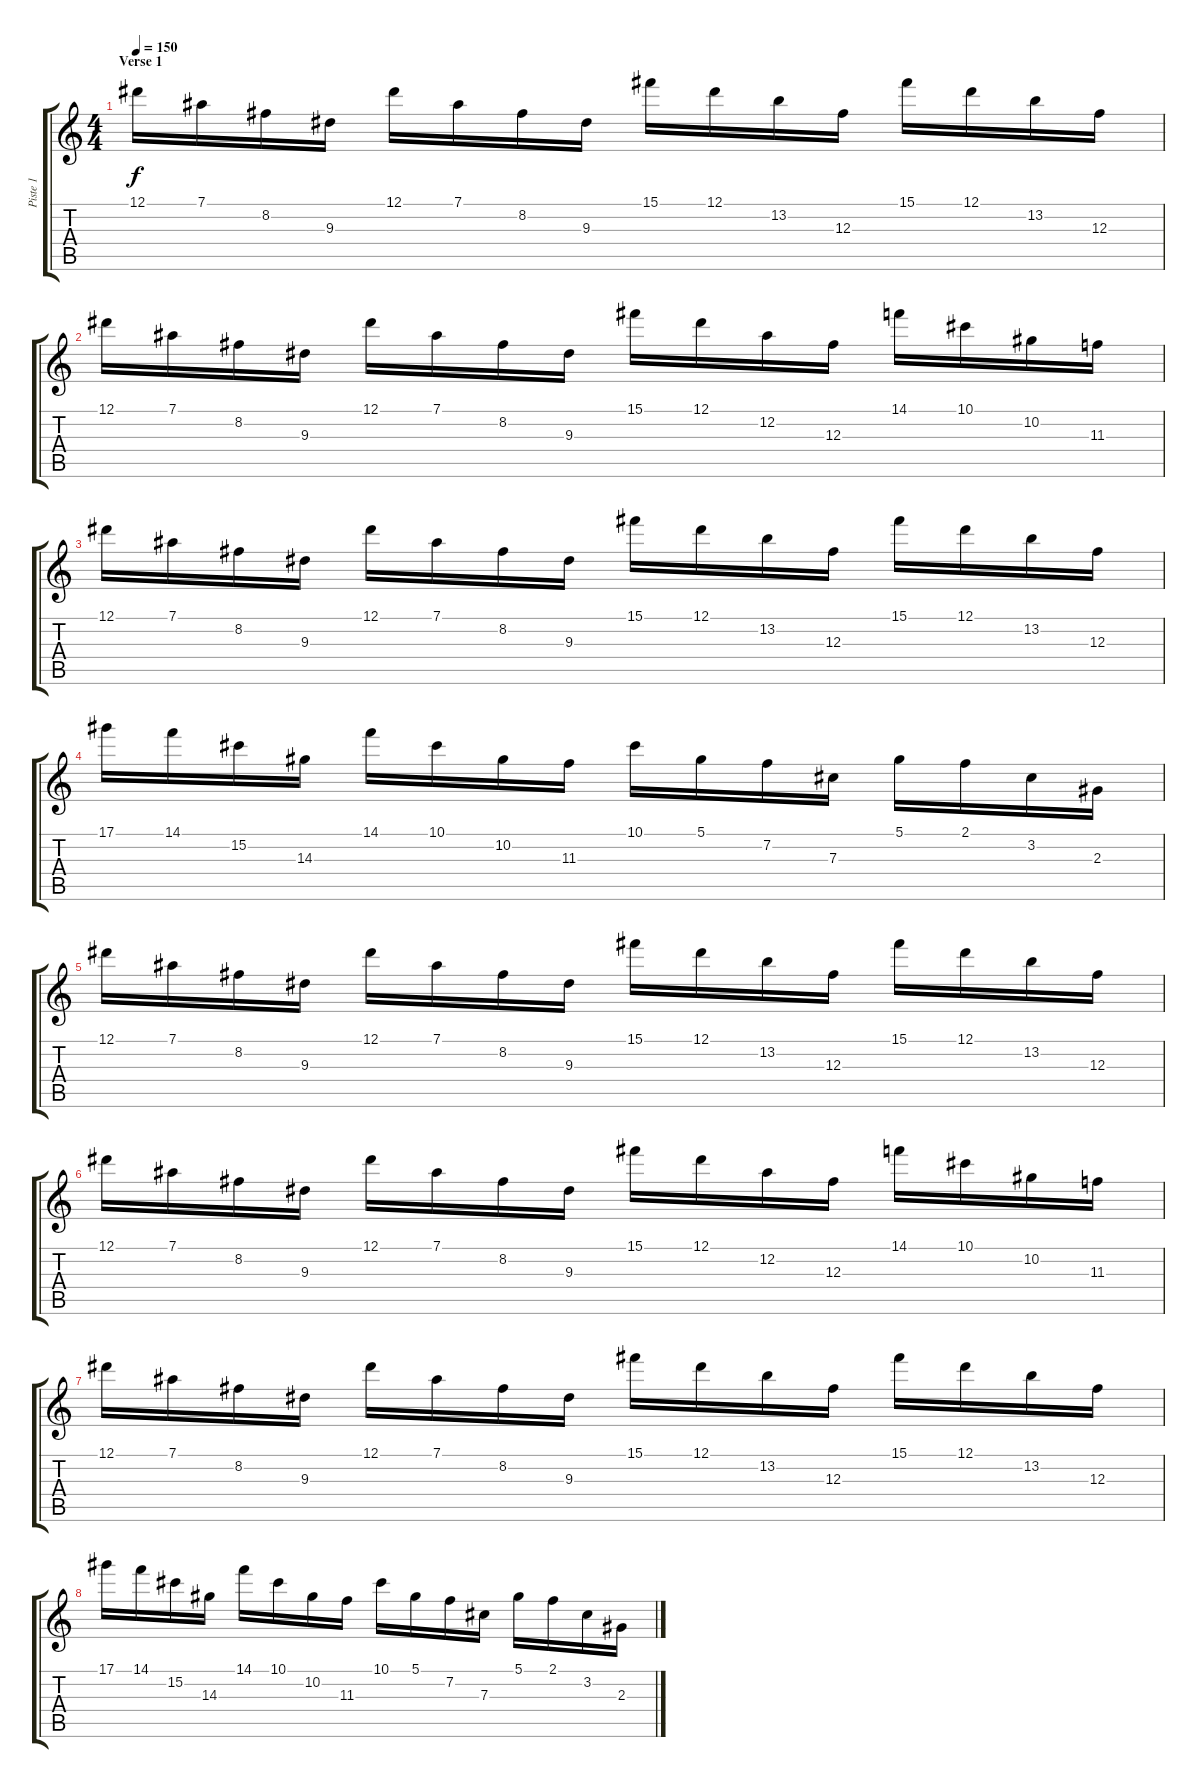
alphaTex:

\track ("Piste 1" "Piste 1") {instrument distortionguitar}
\staff {score tabs}
\tuning (Eb4 Bb3 Gb3 Db3 Ab2 Eb2) {hide}
\ts (4 4)
\section ("" "Verse 1")
\tempo 150
\clef g2
\ks c
12.1.16{dy f} 7.1.16 8.2.16 9.3.16 12.1.16 7.1.16 8.2.16 9.3.16 15.1.16 12.1.16 13.2.16 12.3.16 15.1.16 12.1.16 13.2.16 12.3.16 |
12.1.16 7.1.16 8.2.16 9.3.16 12.1.16 7.1.16 8.2.16 9.3.16 15.1.16 12.1.16 12.2.16 12.3.16 14.1.16 10.1.16 10.2.16 11.3.16 |
12.1.16 7.1.16 8.2.16 9.3.16 12.1.16 7.1.16 8.2.16 9.3.16 15.1.16 12.1.16 13.2.16 12.3.16 15.1.16 12.1.16 13.2.16 12.3.16 |
17.1.16 14.1.16 15.2.16 14.3.16 14.1.16 10.1.16 10.2.16 11.3.16 10.1.16 5.1.16 7.2.16 7.3.16 5.1.16 2.1.16 3.2.16 2.3.16 |
12.1.16 7.1.16 8.2.16 9.3.16 12.1.16 7.1.16 8.2.16 9.3.16 15.1.16 12.1.16 13.2.16 12.3.16 15.1.16 12.1.16 13.2.16 12.3.16 |
12.1.16 7.1.16 8.2.16 9.3.16 12.1.16 7.1.16 8.2.16 9.3.16 15.1.16 12.1.16 12.2.16 12.3.16 14.1.16 10.1.16 10.2.16 11.3.16 |
12.1.16 7.1.16 8.2.16 9.3.16 12.1.16 7.1.16 8.2.16 9.3.16 15.1.16 12.1.16 13.2.16 12.3.16 15.1.16 12.1.16 13.2.16 12.3.16 |
17.1.16 14.1.16 15.2.16 14.3.16 14.1.16 10.1.16 10.2.16 11.3.16 10.1.16 5.1.16 7.2.16 7.3.16 5.1.16 2.1.16 3.2.16 2.3.16
